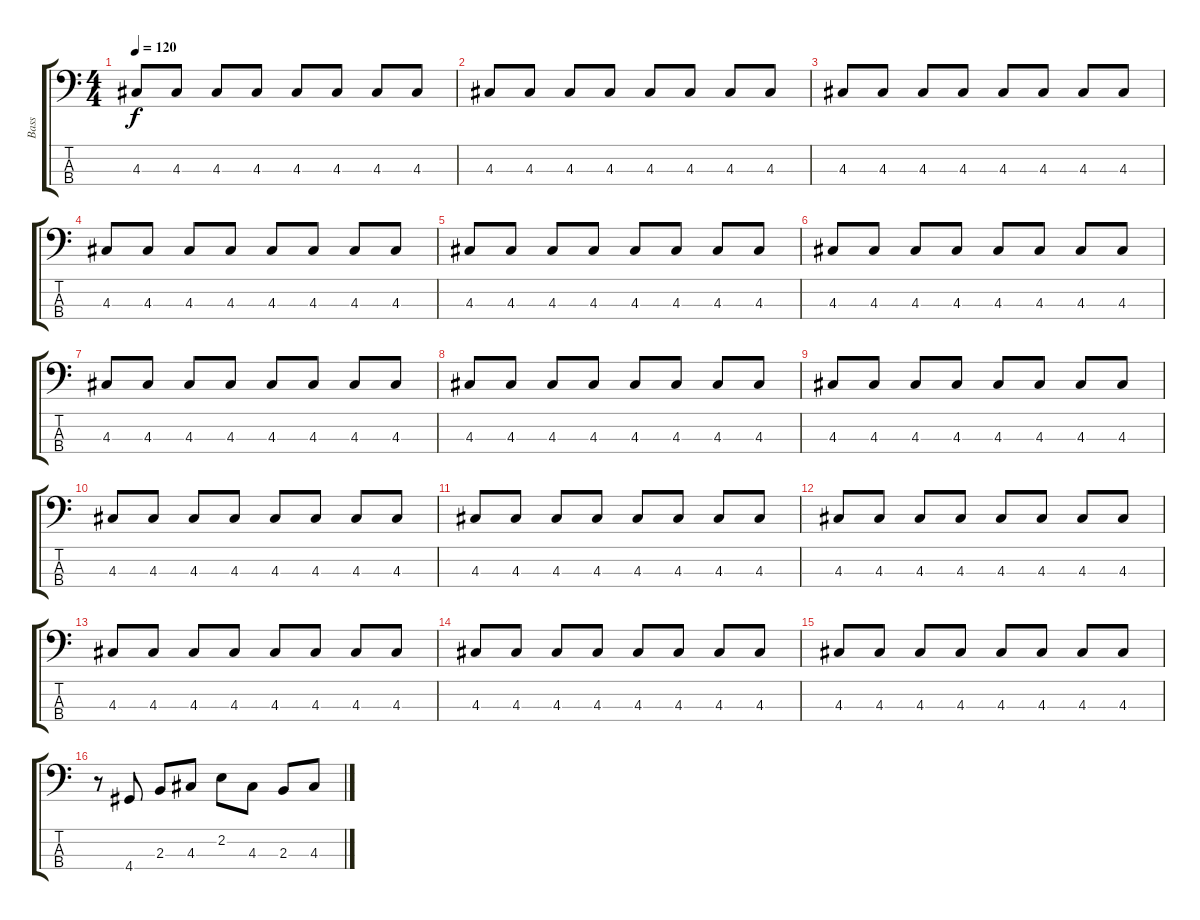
\track ("Bass" "Bass") {instrument electricbasspick}
\staff {score tabs}
\tuning (G2 D2 A1 E1) {hide}
\ts (4 4)
\tempo 120
\clef f4
\ks c
4.3{t}.8{dy f} 4.3.8 4.3.8 4.3.8 4.3.8 4.3.8 4.3.8 4.3.8 |
4.3.8 4.3.8 4.3.8 4.3.8 4.3.8 4.3.8 4.3.8 4.3.8 |
4.3.8 4.3.8 4.3.8 4.3.8 4.3.8 4.3.8 4.3.8 4.3.8 |
4.3.8 4.3.8 4.3.8 4.3.8 4.3.8 4.3.8 4.3.8 4.3.8 |
4.3.8 4.3.8 4.3.8 4.3.8 4.3.8 4.3.8 4.3.8 4.3.8 |
4.3.8 4.3.8 4.3.8 4.3.8 4.3.8 4.3.8 4.3.8 4.3.8 |
4.3.8 4.3.8 4.3.8 4.3.8 4.3.8 4.3.8 4.3.8 4.3.8 |
4.3.8 4.3.8 4.3.8 4.3.8 4.3.8 4.3.8 4.3.8 4.3.8 |
4.3.8 4.3.8 4.3.8 4.3.8 4.3.8 4.3.8 4.3.8 4.3.8 |
4.3.8 4.3.8 4.3.8 4.3.8 4.3.8 4.3.8 4.3.8 4.3.8 |
4.3.8 4.3.8 4.3.8 4.3.8 4.3.8 4.3.8 4.3.8 4.3.8 |
4.3.8 4.3.8 4.3.8 4.3.8 4.3.8 4.3.8 4.3.8 4.3.8 |
4.3.8 4.3.8 4.3.8 4.3.8 4.3.8 4.3.8 4.3.8 4.3.8 |
4.3.8 4.3.8 4.3.8 4.3.8 4.3.8 4.3.8 4.3.8 4.3.8 |
4.3.8 4.3.8 4.3.8 4.3.8 4.3.8 4.3.8 4.3.8 4.3.8 |
r.8 4.4.8 2.3.8 4.3.8 2.2.8 4.3.8 2.3.8 4.3.8
